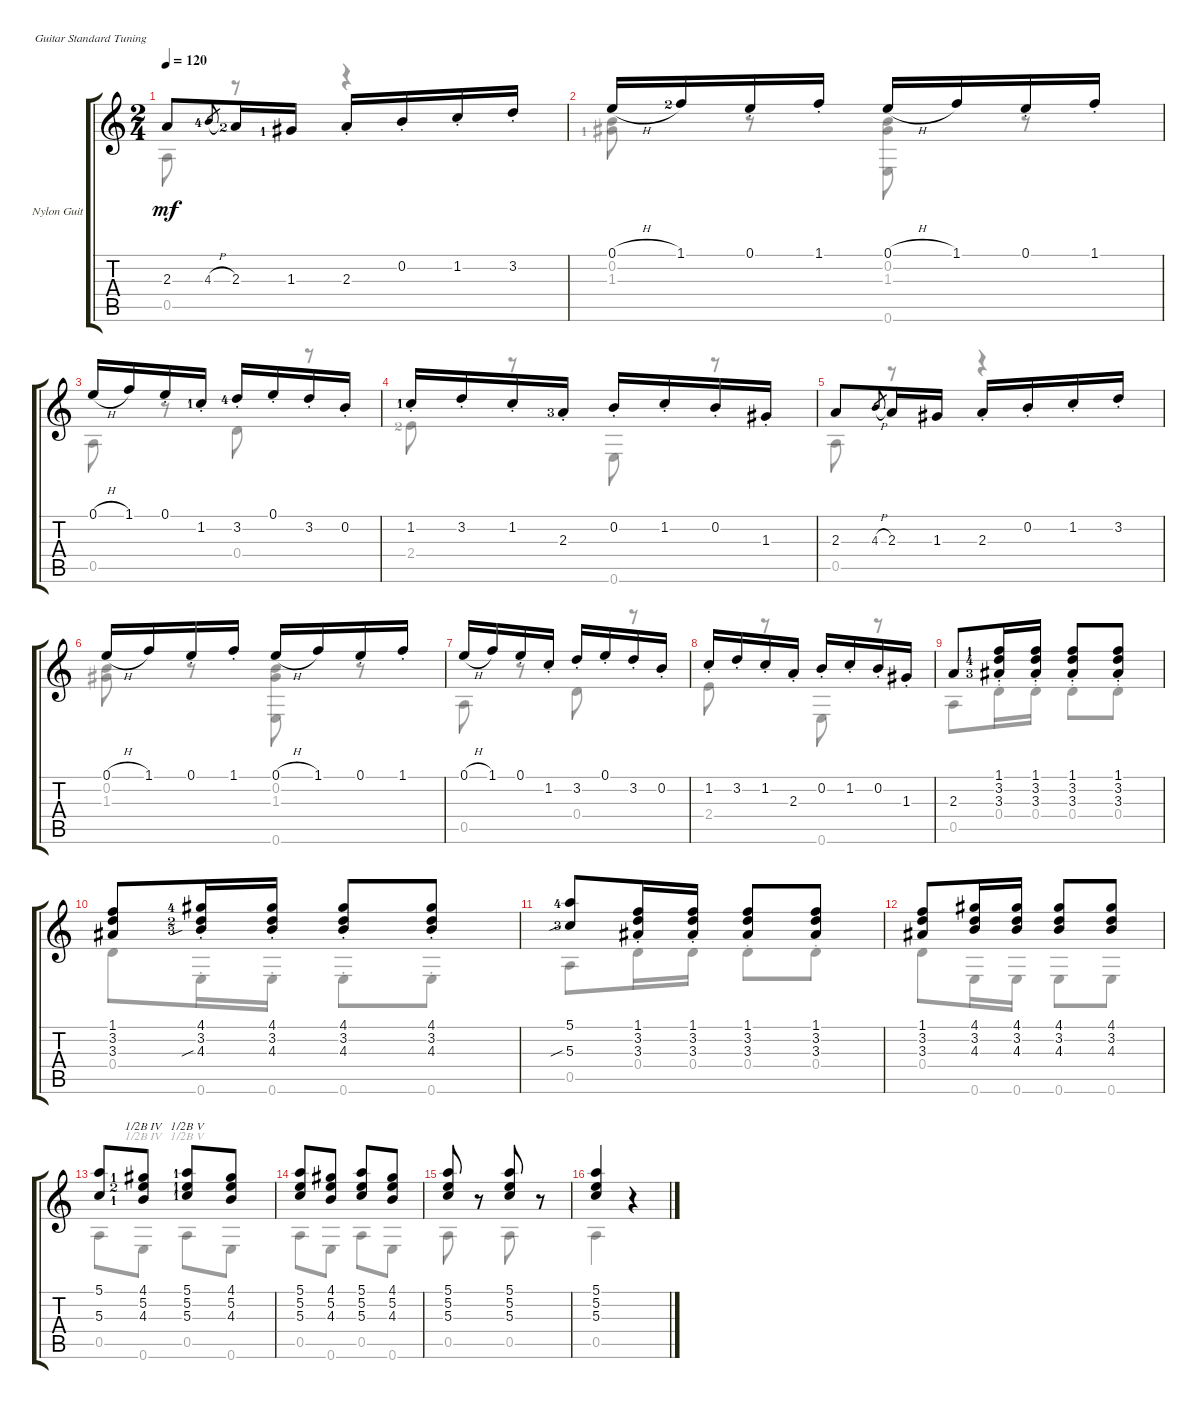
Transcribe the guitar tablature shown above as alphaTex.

\defaultSystemsLayout 4
\bracketExtendMode groupsimilarinstruments
\firstSystemTrackNameOrientation horizontal
\otherSystemsTrackNameOrientation horizontal
\track ("Nylon Guitar" "Nylon Guit") {instrument acousticguitarsteel}
\staff {score tabs}
\tuning (E4 B3 G3 D3 A2 E2)
\voice
\ts (2 4)
\tempo 120
\clef g2
\ks c
2.3.8{dy mf} 4.3{h lf 5}.8{gr} 2.3{lf 3}.16 1.3{lf 2}.16 2.3{st}.16 0.2{st}.16 1.2{st}.16 3.2{st}.16 |
0.1{h}.16 1.1{lf 3}.16 0.1{st}.16 1.1{st}.16 0.1{h}.16 1.1.16 0.1{st}.16 1.1{st}.16 |
0.1{h}.16 1.1.16 0.1{st}.16 1.2{st lf 2}.16 3.2{st lf 5}.16 0.1{st}.16 3.2{st}.16 0.2{st}.16 |
1.2{st lf 2}.16 3.2{st}.16 1.2{st}.16 2.3{st lf 4}.16 0.2{st}.16 1.2{st}.16 0.2{st}.16 1.3{st}.16 |
2.3.8 4.3{h}.8{gr} 2.3.16 1.3.16 2.3{st}.16 0.2{st}.16 1.2{st}.16 3.2{st}.16 |
0.1{h}.16 1.1.16 0.1{st}.16 1.1{st}.16 0.1{h}.16 1.1.16 0.1{st}.16 1.1{st}.16 |
0.1{h}.16 1.1.16 0.1{st}.16 1.2{st}.16 3.2{st}.16 0.1{st}.16 3.2{st}.16 0.2{st}.16 |
1.2{st}.16 3.2{st}.16 1.2{st}.16 2.3{st}.16 0.2{st}.16 1.2{st}.16 0.2{st}.16 1.3{st}.16 |
2.3.8 (1.1{st lf 2} 3.2{st lf 5} 3.3{st lf 4}).16 (1.1{st} 3.2{st} 3.3{st}).16 (3.3{st} 3.2{st} 1.1{st}).8 (3.3{st} 3.2{st} 1.1{st}).8 |
(1.1 3.2 3.3).8 (4.3{sib st lf 4} 3.2{st lf 3} 4.1{st lf 5}).16 (4.1{st} 3.2{st} 4.3{st}).16 (4.3{st} 3.2{st} 4.1{st}).8 (4.3{st} 3.2{st} 4.1{st}).8 |
(5.1{lf 5} 5.3{sib lf 4}).8 (1.1{st} 3.2{st} 3.3{st}).16 (1.1{st} 3.2{st} 3.3{st}).16 (1.1 3.2 3.3).8 (3.3 3.2 1.1).8 |
(1.1 3.2 3.3).8 (4.1 3.2 4.3).16 (4.3 3.2 4.1).16 (4.1 3.2 4.3).8 (4.3 3.2 4.1).8 |
(5.1 5.3).8 (4.1{lf 2} 5.2{lf 3} 4.3{lf 2}).8{barre (4 half)} (5.1{lf 2} 5.2{lf 2} 5.3{lf 2}).8{barre (5 half)} (4.1 5.2 4.3).8 |
(5.1 5.2 5.3).8 (4.1 5.2 4.3).8 (5.1 5.2 5.3).8 (4.1 5.2 4.3).8 |
(5.1 5.2 5.3).8 r.8 (5.1 5.2 5.3).8 r.8 |
(5.1 5.2 5.3).4 r.4
\voice
\clef g2
\ottava regular
\simile none
\ks c
0.5.8{dy mf} r.8 r.4 |
(0.2 1.3{lf 2}).8 r.8 (0.2 1.3 0.6).8 r.8 |
0.5.8 r.8 0.4.8 r.8 |
2.4{lf 3}.8 r.8 0.6.8 r.8 |
0.5.8 r.8 r.4 |
(0.2 1.3).8 r.8 (0.2 1.3 0.6).8 r.8 |
0.5.8 r.8 0.4.8 r.8 |
2.4.8 r.8 0.6.8 r.8 |
0.5.8 0.4{st}.16 0.4{st}.16 0.4{st}.8 0.4{st}.8 |
0.4.8 0.6{st}.16 0.6{st}.16 0.6{st}.8 0.6{st}.8 |
0.5.8 0.4.16 0.4.16 0.4{st}.8 0.4{st}.8 |
0.4.8 0.6.16 0.6.16 0.6.8 0.6.8 |
0.5.8 0.6.8{barre (4 half)} 0.5.8{barre (5 half)} 0.6.8 |
0.5.8 0.6.8 0.5.8 0.6.8 |
0.5.8 r.8 0.5.8 r.8 |
0.5.4 r.4
